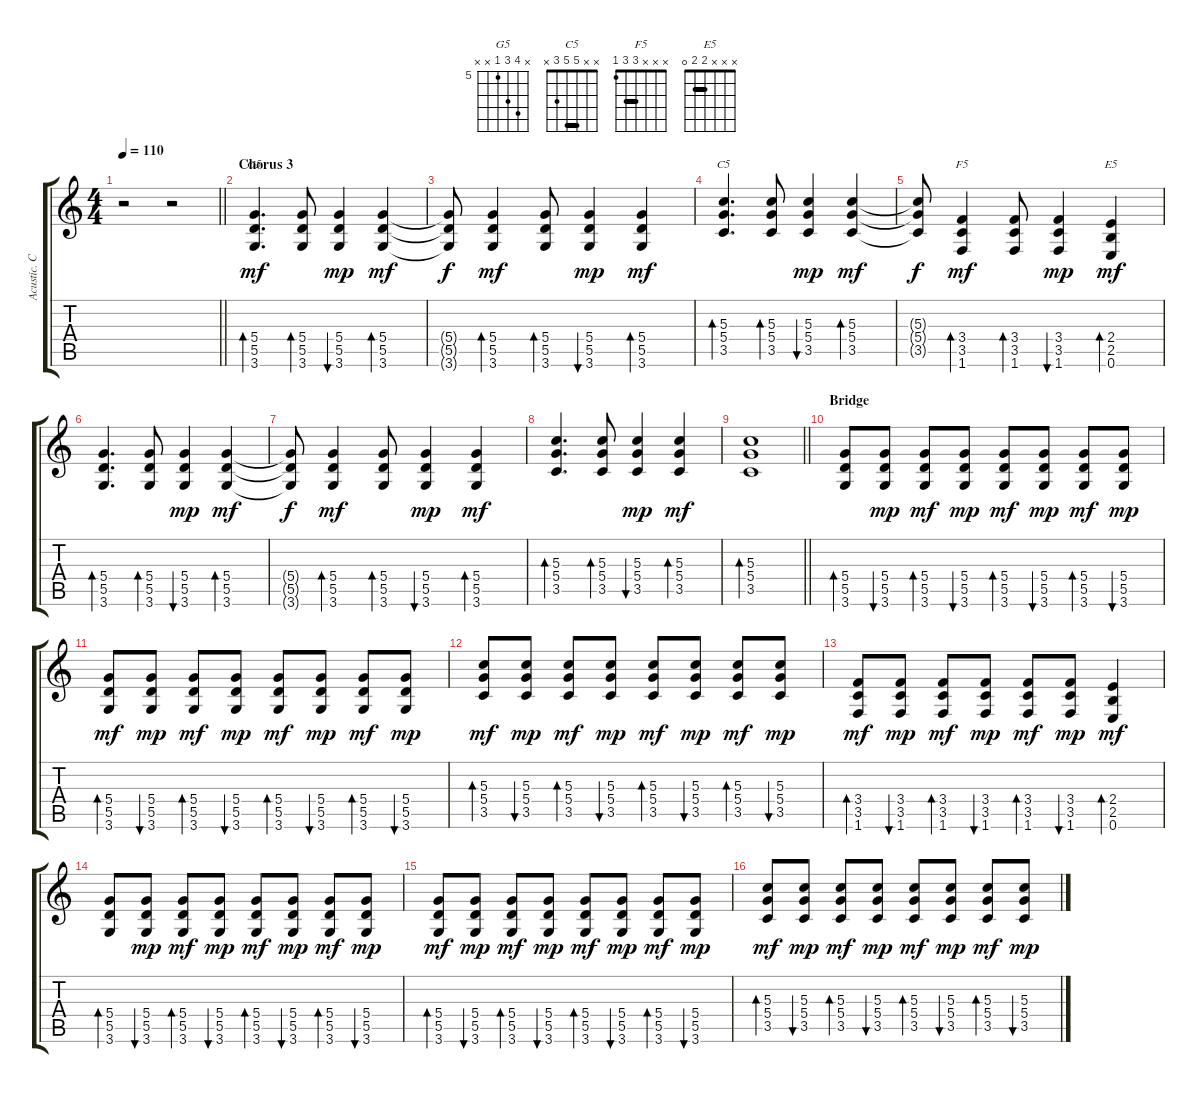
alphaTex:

\track ("Acustic. Chords" "Acustic. C") {instrument acousticguitarsteel}
\staff {score tabs}
\tuning (E4 B3 G3 D3 A2 E2) {hide}
\chord ("G5" x 8 7 5 x x) {firstfret 5}
\chord ("C5" x x 5 5 3 x) {barre 5}
\chord ("F5" x x x 3 3 1) {barre 3}
\chord ("E5" x x x 2 2 0) {barre 2}
\ts (4 4)
\tempo 110
\clef g2
\barLineRight lightlight
\ks c
r.2{dy f} r.2 |
\section ("" "Chorus 3")
(5.4 5.5 3.6).4{d bd 60 ch "G5" dy mf} (5.4 5.5 3.6).8{bd 60} (5.4 5.5 3.6).4{bu 120 dy mp} (5.4 5.5 3.6).4{bd 120 dy mf} |
(5.4{t} 5.5{t} 3.6{t}).8{dy f} (5.4 5.5 3.6).4{bd 120 dy mf} (5.4 5.5 3.6).8{bd 120} (5.4 5.5 3.6).4{bu 120 dy mp} (5.4 5.5 3.6).4{bd 120 dy mf} |
(5.3 5.4 3.5).4{d bd 120 ch "C5"} (5.3 5.4 3.5).8{bd 120} (5.3 5.4 3.5).4{bu 120 dy mp} (5.3 5.4 3.5).4{bd 120 dy mf} |
(5.3{t} 5.4{t} 3.5{t}).8{dy f} (3.4 3.5 1.6).4{bd 120 ch "F5" dy mf} (3.4 3.5 1.6).8{bd 120} (3.4 3.5 1.6).4{bu 120 dy mp} (2.4 2.5 0.6).4{bd 120 ch "E5" dy mf} |
(5.4 5.5 3.6).4{d bd 60} (5.4 5.5 3.6).8{bd 60} (5.4 5.5 3.6).4{bu 120 dy mp} (5.4 5.5 3.6).4{bd 120 dy mf} |
(5.4{t} 5.5{t} 3.6{t}).8{dy f} (5.4 5.5 3.6).4{bd 120 dy mf} (5.4 5.5 3.6).8{bd 120} (5.4 5.5 3.6).4{bu 120 dy mp} (5.4 5.5 3.6).4{bd 120 dy mf} |
(5.3 5.4 3.5).4{d bd 120} (5.3 5.4 3.5).8{bd 120} (5.3 5.4 3.5).4{bu 120 dy mp} (5.3 5.4 3.5).4{bd 120 dy mf} |
\barLineRight lightlight
(5.3 5.4 3.5).1{bd 240} |
\section ("" "Bridge")
(5.4 5.5 3.6).8{bd 60} (5.4 5.5 3.6).8{bu 120 dy mp} (5.4 5.5 3.6).8{bd 120 dy mf} (5.4 5.5 3.6).8{bu 60 dy mp} (5.4 5.5 3.6).8{bd 60 dy mf} (5.4 5.5 3.6).8{bu 60 dy mp} (5.4 5.5 3.6).8{bd 60 dy mf} (5.4 5.5 3.6).8{bu 60 dy mp} |
(5.4 5.5 3.6).8{bd 60 dy mf} (5.4 5.5 3.6).8{bu 120 dy mp} (5.4 5.5 3.6).8{bd 120 dy mf} (5.4 5.5 3.6).8{bu 60 dy mp} (5.4 5.5 3.6).8{bd 60 dy mf} (5.4 5.5 3.6).8{bu 60 dy mp} (5.4 5.5 3.6).8{bd 60 dy mf} (5.4 5.5 3.6).8{bu 60 dy mp} |
(5.3 5.4 3.5).8{bd 120 dy mf} (5.3 5.4 3.5).8{bu 120 dy mp} (5.3 5.4 3.5).8{bd 120 dy mf} (5.3 5.4 3.5).8{bu 60 dy mp} (5.3 5.4 3.5).8{bd 60 dy mf} (5.3 5.4 3.5).8{bu 60 dy mp} (5.3 5.4 3.5).8{bd 60 dy mf} (5.3 5.4 3.5).8{bu 60 dy mp} |
(3.4 3.5 1.6).8{bd 60 dy mf} (3.4 3.5 1.6).8{bu 60 dy mp} (3.4 3.5 1.6).8{bd 60 dy mf} (3.4 3.5 1.6).8{bu 60 dy mp} (3.4 3.5 1.6).8{bd 60 dy mf} (3.4 3.5 1.6).8{bu 60 dy mp} (2.4 2.5 0.6).4{bd 60 dy mf} |
(5.4 5.5 3.6).8{bd 60} (5.4 5.5 3.6).8{bu 120 dy mp} (5.4 5.5 3.6).8{bd 120 dy mf} (5.4 5.5 3.6).8{bu 60 dy mp} (5.4 5.5 3.6).8{bd 60 dy mf} (5.4 5.5 3.6).8{bu 60 dy mp} (5.4 5.5 3.6).8{bd 60 dy mf} (5.4 5.5 3.6).8{bu 60 dy mp} |
(5.4 5.5 3.6).8{bd 60 dy mf} (5.4 5.5 3.6).8{bu 120 dy mp} (5.4 5.5 3.6).8{bd 120 dy mf} (5.4 5.5 3.6).8{bu 60 dy mp} (5.4 5.5 3.6).8{bd 60 dy mf} (5.4 5.5 3.6).8{bu 60 dy mp} (5.4 5.5 3.6).8{bd 60 dy mf} (5.4 5.5 3.6).8{bu 60 dy mp} |
(5.3 5.4 3.5).8{bd 120 dy mf} (5.3 5.4 3.5).8{bu 120 dy mp} (5.3 5.4 3.5).8{bd 120 dy mf} (5.3 5.4 3.5).8{bu 60 dy mp} (5.3 5.4 3.5).8{bd 60 dy mf} (5.3 5.4 3.5).8{bu 60 dy mp} (5.3 5.4 3.5).8{bd 60 dy mf} (5.3 5.4 3.5).8{bu 60 dy mp}
